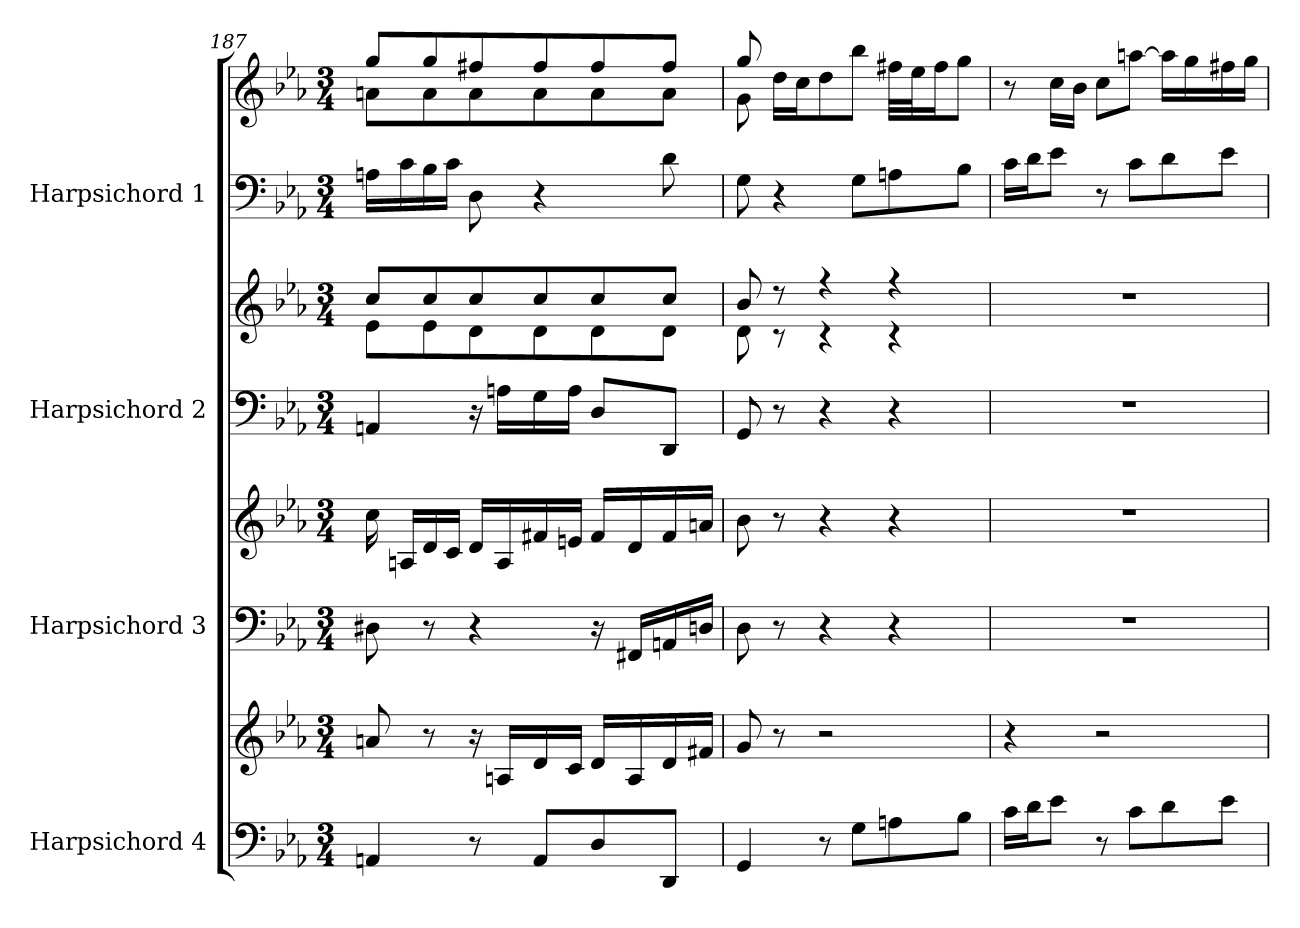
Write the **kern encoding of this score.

**kern	**kern	**kern	**kern	**kern	**kern	**kern	**kern
*part4	*part4	*part3	*part3	*part2	*part2	*part1	*part1
*staff8	*staff7	*staff6	*staff5	*staff4	*staff3	*staff2	*staff1
*I"Harpsichord 4	*	*I"Harpsichord 3	*	*I"Harpsichord 2	*	*I"Harpsichord 1	*
*I'Hp	*	*I'Hp	*	*I'Hp	*	*I'Hp	*
*clefF4	*clefG2	*clefF4	*clefG2	*clefF4	*clefG2	*clefF4	*clefG2
*k[b-e-a-]	*k[b-e-a-]	*k[b-e-a-]	*k[b-e-a-]	*k[b-e-a-]	*k[b-e-a-]	*k[b-e-a-]	*k[b-e-a-]
*M3/4	*M3/4	*M3/4	*M3/4	*M3/4	*M3/4	*M3/4	*M3/4
=187	=187	=187	=187	=187	=187	=187	=187
*	*	*	*	*	*^	*	*^
4AAn/	8an/	8D#X\	16cc\	4AAn/	8cc/L	8e-\L	16An\LL	8gg/L	8an\L
.	.	.	16An/LL	.	.	.	16c\	.	.
.	8r	8r	16d/	.	8cc/	8e-\	16B-\	8gg/	8a\
.	.	.	16c/JJ	.	.	.	16c\JJ	.	.
8r	16r	4r	16d/LL	16r	8cc/	8d\	8D\	8ff#X/	8a\
.	16An/LL	.	16A/	16An\LL	.	.	.	.	.
8AA/L	16d/	.	16f#X/	16G\	8cc/	8d\	4r	8ff#/	8a\
.	16c/JJ	.	16en/JJ	16A\JJ	.	.	.	.	.
8D/	16d/LL	16r	16f#/LL	8D/L	8cc/	8d\	.	8ff#/	8a\
.	16A/	16FF#X/LL	16d/	.	.	.	.	.	.
8DD/J	16d/	16AAn/	16f#/	8DD/J	8cc/J	8d\J	8d\	8ff#/J	8a\J
.	16f#X/JJ	16Dn/JJ	16an/JJ	.	.	.	.	.	.
=188	=188	=188	=188	=188	=188	=188	=188	=188	=188
4GG/	8g/	8D\	8b-\	8GG/	8b-/	8d\	8G\	8gg/	8g\
.	8r	8r	8r	8r	8r	8r	4r	16dd\LL	2ryy
.	.	.	.	.	.	.	.	16cc\J	.
8r	2r	4r	4r	4r	4r	4r	.	8dd\	.
8G\L	.	.	.	.	.	.	8G\L	8bb-\J	.
8An\	.	4r	4r	4r	4r	4r	8An\	32ff#X\LLL	.
.	.	.	.	.	.	.	.	32ee-\J	.
.	.	.	.	.	.	.	.	16ff#\J	.
8B-\J	.	.	.	.	.	.	8B-\J	8gg\J	8ryy
*	*	*	*	*	*v	*v	*	*v	*v
!!LO:PB:g=z
=189	=189	=189	=189	=189	=189	=189	=189
16c\LL	4r	2.r	2.r	2.r	2.r	16c\LL	8r
16d\J	.	.	.	.	.	16d\J	.
8e-\J	.	.	.	.	.	8e-\J	16cc\LL
.	.	.	.	.	.	.	16b-\JJ
8r	2r	.	.	.	.	8r	8cc\L
8c\L	.	.	.	.	.	8c\L	[8aan\J
8d\	.	.	.	.	.	8d\	16aa\LL]
.	.	.	.	.	.	.	16gg\
8e-\J	.	.	.	.	.	8e-\J	16ff#X\
.	.	.	.	.	.	.	16gg\JJ
=	=	=	=	=	=	=	=
*-	*-	*-	*-	*-	*-	*-	*-
